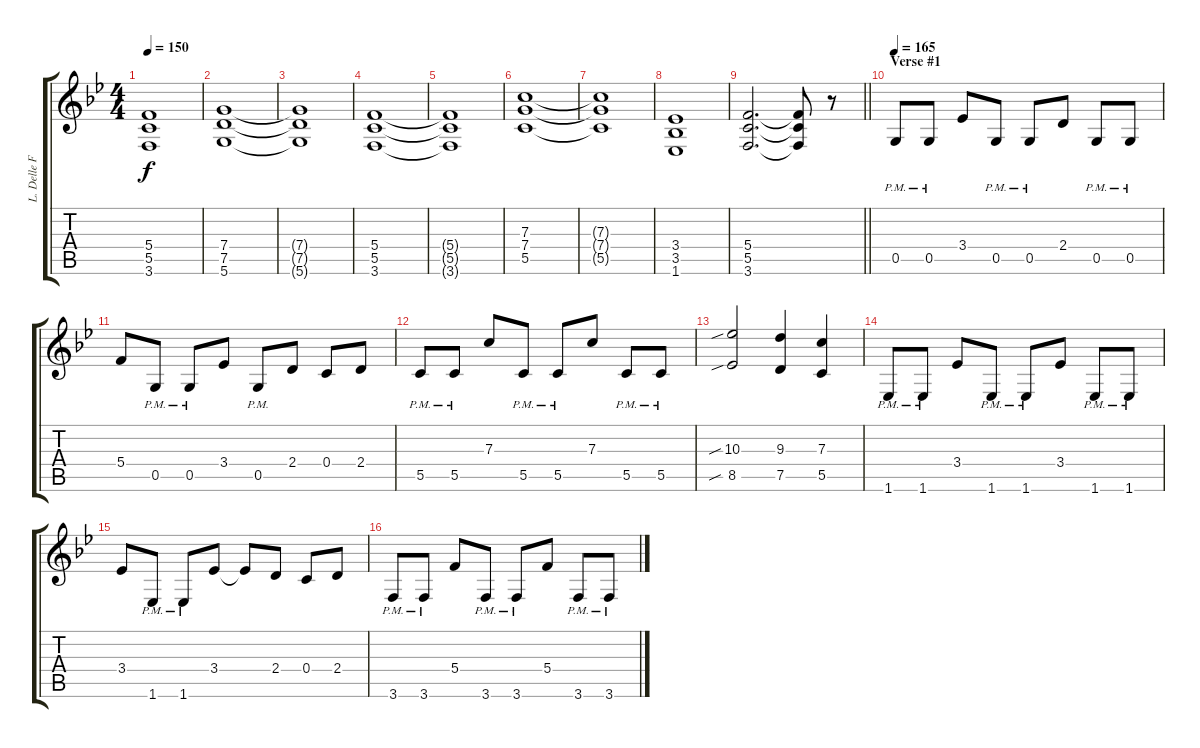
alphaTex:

\track ("L. Delle Fave (Dist. Guitar R)" "L. Delle F") {instrument overdrivenguitar}
\staff {score tabs}
\tuning (D4 A3 F3 C3 G2 D2) {hide}
\ts (4 4)
\tempo 150
\clef g2
\ks gminor
(5.4 5.5 3.6).1{dy f} |
(7.4 7.5 5.6).1 |
(7.4{t} 7.5{t} 5.6{t}).1 |
(5.4 5.5 3.6).1 |
(5.4{t} 5.5{t} 3.6{t}).1 |
(7.3 7.4 5.5).1 |
(7.3{t} 7.4{t} 5.5{t}).1 |
(3.4 3.5 1.6).1 |
\barLineRight lightlight
(5.4 5.5 3.6).2{d} (5.4{t} 5.5{t} 3.6{t}).8 r.8 |
\section ("" "Verse #1")
\tempo 165
0.5{pm}.8{volume 12} 0.5{pm}.8 3.4.8 0.5{pm}.8 0.5{pm}.8 2.4.8 0.5{pm}.8 0.5{pm}.8 |
5.4.8 0.5{pm}.8 0.5{pm}.8 3.4.8 0.5{pm}.8 2.4.8 0.4.8 2.4.8 |
5.5{pm}.8 5.5{pm}.8 7.3.8 5.5{pm}.8 5.5{pm}.8 7.3.8 5.5{pm}.8 5.5{pm}.8 |
(10.3{sib} 8.5{sib}).2 (9.3 7.5).4 (7.3 5.5).4 |
1.6{pm}.8 1.6{pm}.8 3.4.8 1.6{pm}.8 1.6{pm}.8 3.4.8 1.6{pm}.8 1.6{pm}.8 |
3.4.8 1.6{pm}.8 1.6{pm}.8 3.4.8 3.4{t}.8 2.4.8 0.4.8 2.4.8 |
3.6{pm}.8 3.6{pm}.8 5.4.8 3.6{pm}.8 3.6{pm}.8 5.4.8 3.6{pm}.8 3.6{pm}.8
